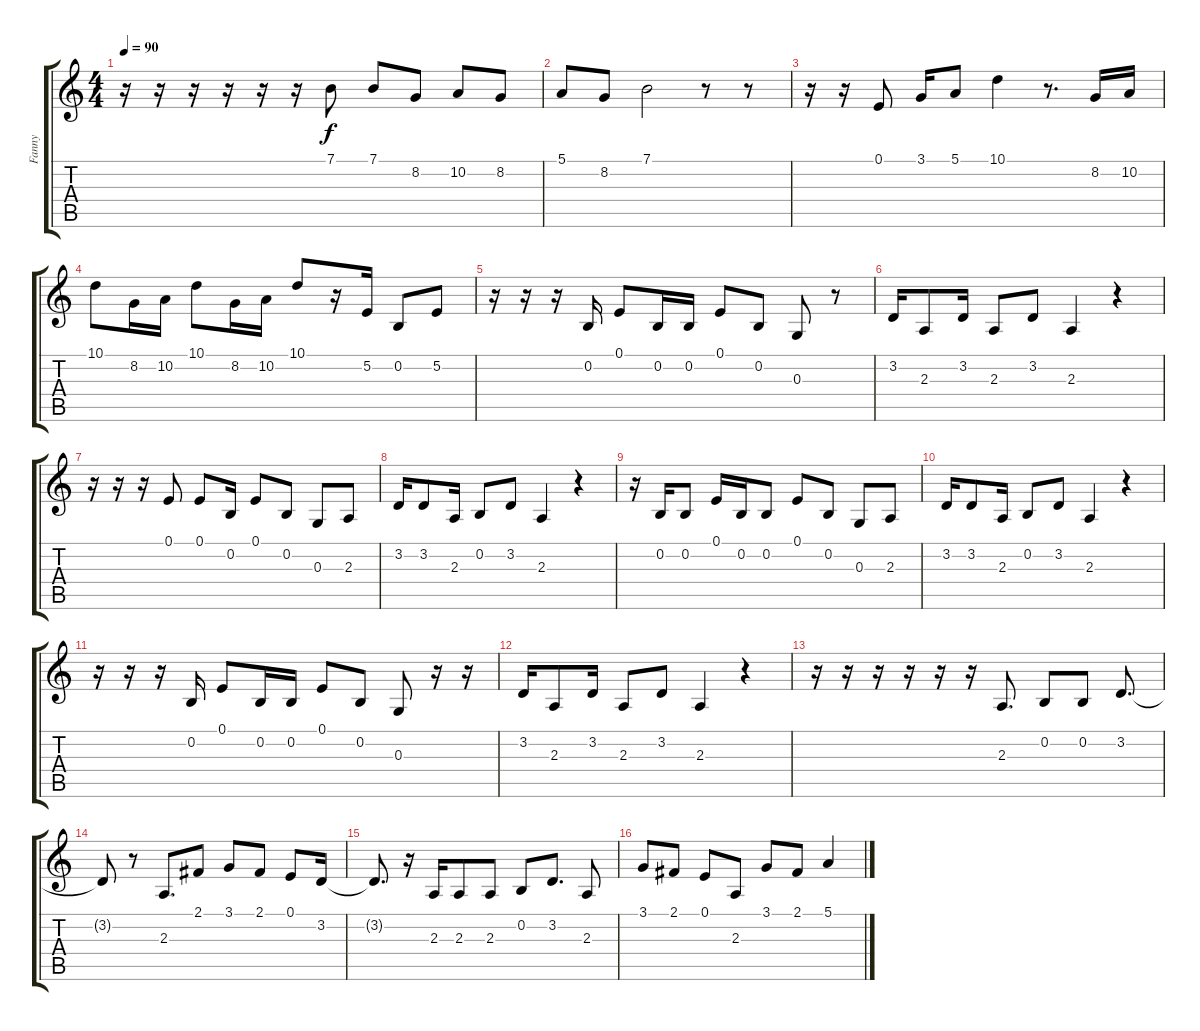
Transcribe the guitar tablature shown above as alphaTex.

\track ("Fanny" "Fanny") {instrument viola}
\staff {score tabs}
\tuning (E4 B3 G3 D3 A2 E2) {hide}
\ts (4 4)
\tempo 90
\clef g2
\ks c
r.16{dy f} r.16 r.16 r.16 r.16 r.16 7.1.8 7.1.8 8.2.8 10.2.8 8.2.8 |
5.1.8 8.2.8 7.1.2 r.8 r.8 |
r.16 r.16 0.1.8 3.1.16 5.1.8 10.1.4 r.8{d} 8.2.16 10.2.16 |
10.1.8 8.2.16 10.2.16 10.1.8 8.2.16 10.2.16 10.1.8 r.16 5.2.16 0.2.8 5.2.8 |
r.16 r.16 r.16 0.2.16 0.1.8 0.2.16 0.2.16 0.1.8 0.2.8 0.3.8 r.8 |
3.2.16 2.3.8 3.2.16 2.3.8 3.2.8 2.3.4 r.4 |
r.16 r.16 r.16 0.1.8 0.1.8 0.2.16 0.1.8 0.2.8 0.3.8 2.3.8 |
3.2.16 3.2.8 2.3.16 0.2.8 3.2.8 2.3.4 r.4 |
r.16 0.2.16 0.2.8 0.1.16 0.2.16 0.2.8 0.1.8 0.2.8 0.3.8 2.3.8 |
3.2.16 3.2.8 2.3.16 0.2.8 3.2.8 2.3.4 r.4 |
r.16 r.16 r.16 0.2.16 0.1.8 0.2.16 0.2.16 0.1.8 0.2.8 0.3.8 r.16 r.16 |
3.2.16 2.3.8 3.2.16 2.3.8 3.2.8 2.3.4 r.4 |
r.16 r.16 r.16 r.16 r.16 r.16 2.3.8{d} 0.2.8 0.2.8 3.2.8{d} |
3.2{t}.8 r.8 2.3.8{d} 2.1.8 3.1.8 2.1.8 0.1.8 3.2.16 |
3.2{t}.8{d} r.16 2.3.16 2.3.8 2.3.8 0.2.8 3.2.8{d} 2.3.8 |
3.1.8 2.1.8 0.1.8 2.3.8 3.1.8 2.1.8 5.1.4
